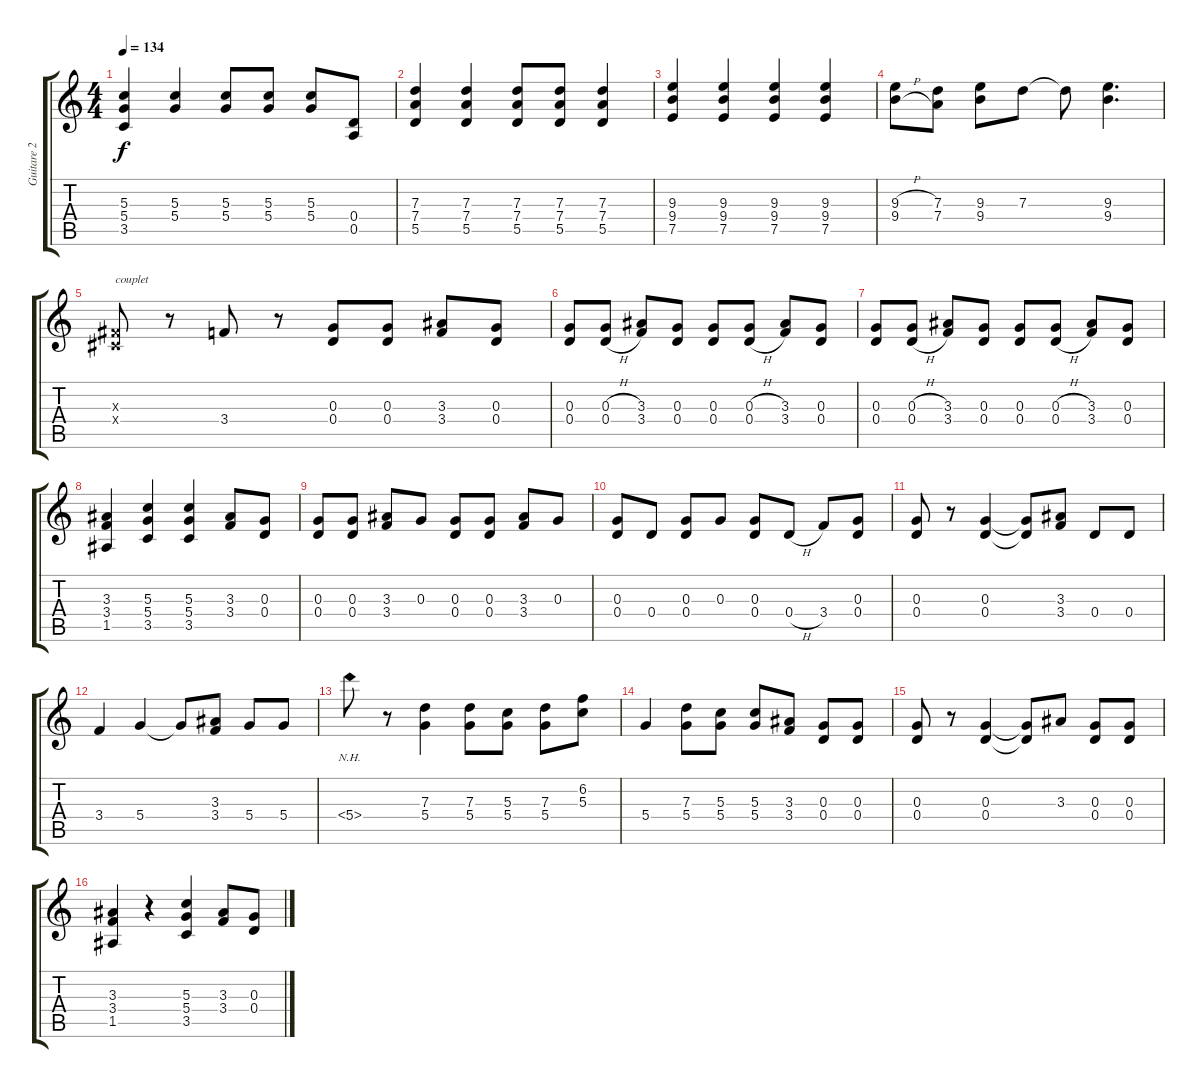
\track ("Guitare 2" "Guitare 2") {instrument distortionguitar}
\staff {score tabs}
\tuning (E4 B3 G3 D3 A2 E2) {hide}
\ts (4 4)
\tempo 134
\clef g2
\ks c
(5.3 5.4 3.5).4{dy f} (5.3 5.4).4 (5.3 5.4).8 (5.3 5.4).8 (5.3 5.4).8 (0.4 0.5).8 |
(7.3 7.4 5.5).4 (7.3 7.4 5.5).4 (7.3 7.4 5.5).8 (7.3 7.4 5.5).8 (7.3 7.4 5.5).4 |
(9.3 9.4 7.5).4 (9.3 9.4 7.5).4 (9.3 9.4 7.5).4 (9.3 9.4 7.5).4 |
(9.3{h} 9.4{h}).8 (7.3 7.4).8 (9.3 9.4).8 7.3.8 7.3{t}.8 (9.3 9.4).4{d} |
(-1.3{x} -1.4{x}).8{txt "couplet"} r.8 3.4.8 r.8 (0.3 0.4).8 (0.3 0.4).8 (3.3 3.4).8 (0.3 0.4).8 |
(0.3 0.4).8 (0.3{h} 0.4{h}).8 (3.3 3.4).8 (0.3 0.4).8 (0.3 0.4).8 (0.3{h} 0.4{h}).8 (3.3 3.4).8 (0.3 0.4).8 |
(0.3 0.4).8 (0.3{h} 0.4{h}).8 (3.3 3.4).8 (0.3 0.4).8 (0.3 0.4).8 (0.3{h} 0.4{h}).8 (3.3 3.4).8 (0.3 0.4).8 |
(3.3 3.4 1.5).4 (5.3 5.4 3.5).4 (5.3 5.4 3.5).4 (3.3 3.4).8 (0.3 0.4).8 |
(0.3 0.4).8 (0.3 0.4).8 (3.3 3.4).8 0.3.8 (0.3 0.4).8 (0.3 0.4).8 (3.3 3.4).8 0.3.8 |
(0.3 0.4).8 0.4.8 (0.3 0.4).8 0.3.8 (0.3 0.4).8 0.4{h}.8 3.4.8 (0.3 0.4).8 |
(0.3 0.4).8 r.8 (0.3 0.4).4 (0.3{t} 0.4{t}).8 (3.3 3.4).8 0.4.8 0.4.8 |
3.4.4 5.4.4 5.4{t}.8 (3.3 3.4).8 5.4.8 5.4.8 |
5.4{nh}.8 r.8 (7.3 5.4).4 (7.3 5.4).8 (5.3 5.4).8 (7.3 5.4).8 (6.2 5.3).8 |
5.4.4 (7.3 5.4).8 (5.3 5.4).8 (5.3 5.4).8 (3.3 3.4).8 (0.3 0.4).8 (0.3 0.4).8 |
(0.3 0.4).8 r.8 (0.3 0.4).4 (0.3{t} 0.4{t}).8 3.3.8 (0.3 0.4).8 (0.3 0.4).8 |
(3.3 3.4 1.5).4 r.4 (5.3 5.4 3.5).4 (3.3 3.4).8 (0.3 0.4).8
